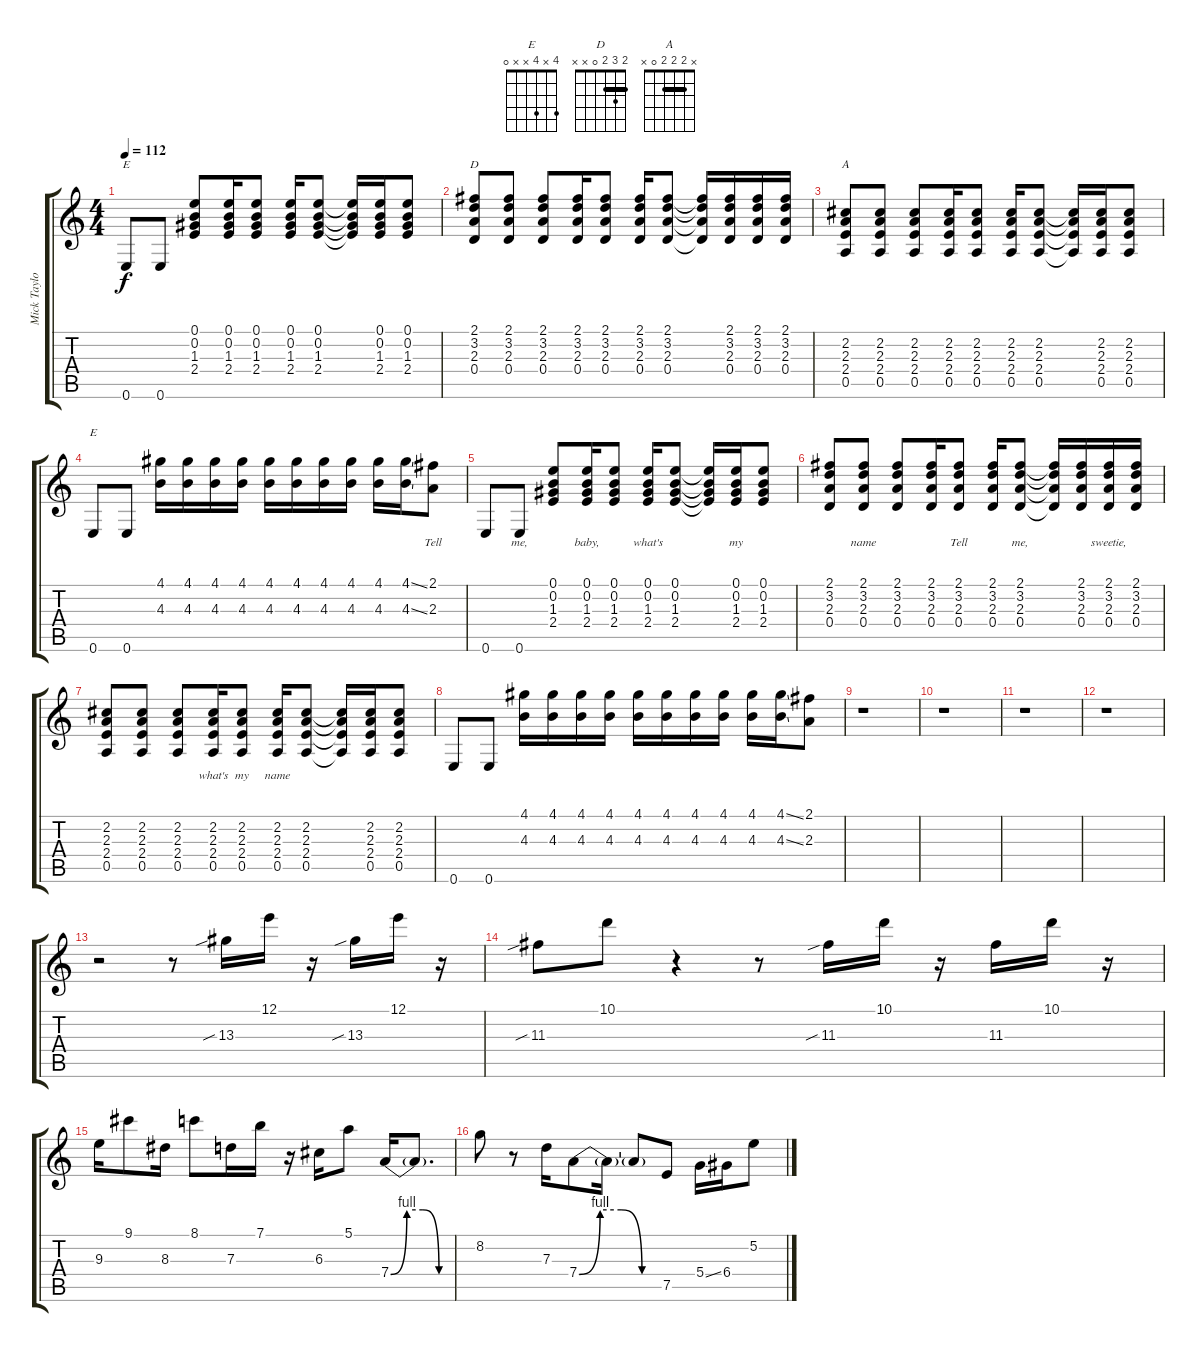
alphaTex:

\track ("Mick Taylor" "Mick Taylo") {instrument overdrivenguitar}
\staff {score tabs}
\tuning (E4 B3 G3 D3 A2 E2) {hide}
\chord ("E" 0 0 1 2 2 0)
\chord ("D" 2 3 2 0 x x) {barre 2}
\chord ("A" x 2 2 2 0 x) {barre 2}
\chord ("E" 4 x 4 x x 0)
\ts (4 4)
\tempo 112
\clef g2
\ks c
0.6.8{ch "E" lyrics (0 "") lyrics (1 "") lyrics (2 "") lyrics (3 "") lyrics (4 "") dy f} 0.6.8{lyrics (0 "") lyrics (1 "") lyrics (2 "") lyrics (3 "") lyrics (4 "")} (0.1 0.2 1.3 2.4).8{lyrics (0 "") lyrics (1 "") lyrics (2 "") lyrics (3 "") lyrics (4 "")} (0.1 0.2 1.3 2.4).16{lyrics (0 "") lyrics (1 "") lyrics (2 "") lyrics (3 "") lyrics (4 "")} (0.1 0.2 1.3 2.4).8{lyrics (0 "") lyrics (1 "") lyrics (2 "") lyrics (3 "") lyrics (4 "")} (0.1 0.2 1.3 2.4).16{lyrics (0 "") lyrics (1 "") lyrics (2 "") lyrics (3 "") lyrics (4 "")} (0.1 0.2 1.3 2.4).8{lyrics (0 "") lyrics (1 "") lyrics (2 "") lyrics (3 "") lyrics (4 "")} (0.1{t} 0.2{t} 1.3{t} 2.4{t}).16{lyrics (0 "") lyrics (1 "") lyrics (2 "") lyrics (3 "") lyrics (4 "")} (0.1 0.2 1.3 2.4).16{lyrics (0 "") lyrics (1 "") lyrics (2 "") lyrics (3 "") lyrics (4 "")} (0.1 0.2 1.3 2.4).8{lyrics (0 "") lyrics (1 "") lyrics (2 "") lyrics (3 "") lyrics (4 "")} |
(2.1 3.2 2.3 0.4).8{ch "D" lyrics (0 "") lyrics (1 "") lyrics (2 "") lyrics (3 "") lyrics (4 "")} (2.1 3.2 2.3 0.4).8{lyrics (0 "") lyrics (1 "") lyrics (2 "") lyrics (3 "") lyrics (4 "")} (2.1 3.2 2.3 0.4).8{lyrics (0 "") lyrics (1 "") lyrics (2 "") lyrics (3 "") lyrics (4 "")} (2.1 3.2 2.3 0.4).16{lyrics (0 "") lyrics (1 "") lyrics (2 "") lyrics (3 "") lyrics (4 "")} (2.1 3.2 2.3 0.4).8{lyrics (0 "") lyrics (1 "") lyrics (2 "") lyrics (3 "") lyrics (4 "")} (2.1 3.2 2.3 0.4).16{lyrics (0 "") lyrics (1 "") lyrics (2 "") lyrics (3 "") lyrics (4 "")} (2.1 3.2 2.3 0.4).8{lyrics (0 "") lyrics (1 "") lyrics (2 "") lyrics (3 "") lyrics (4 "")} (2.1{t} 3.2{t} 2.3{t} 0.4{t}).16{lyrics (0 "") lyrics (1 "") lyrics (2 "") lyrics (3 "") lyrics (4 "")} (2.1 3.2 2.3 0.4).16{lyrics (0 "") lyrics (1 "") lyrics (2 "") lyrics (3 "") lyrics (4 "")} (2.1 3.2 2.3 0.4).16{lyrics (0 "") lyrics (1 "") lyrics (2 "") lyrics (3 "") lyrics (4 "")} (2.1 3.2 2.3 0.4).16{lyrics (0 "") lyrics (1 "") lyrics (2 "") lyrics (3 "") lyrics (4 "")} |
(2.2 2.3 2.4 0.5).8{ch "A" lyrics (0 "") lyrics (1 "") lyrics (2 "") lyrics (3 "") lyrics (4 "")} (2.2 2.3 2.4 0.5).8{lyrics (0 "") lyrics (1 "") lyrics (2 "") lyrics (3 "") lyrics (4 "")} (2.2 2.3 2.4 0.5).8{lyrics (0 "") lyrics (1 "") lyrics (2 "") lyrics (3 "") lyrics (4 "")} (2.2 2.3 2.4 0.5).16{lyrics (0 "") lyrics (1 "") lyrics (2 "") lyrics (3 "") lyrics (4 "")} (2.2 2.3 2.4 0.5).8{lyrics (0 "") lyrics (1 "") lyrics (2 "") lyrics (3 "") lyrics (4 "")} (2.2 2.3 2.4 0.5).16{lyrics (0 "") lyrics (1 "") lyrics (2 "") lyrics (3 "") lyrics (4 "")} (2.2 2.3 2.4 0.5).8{lyrics (0 "") lyrics (1 "") lyrics (2 "") lyrics (3 "") lyrics (4 "")} (2.2{t} 2.3{t} 2.4{t} 0.5{t}).16{lyrics (0 "") lyrics (1 "") lyrics (2 "") lyrics (3 "") lyrics (4 "")} (2.2 2.3 2.4 0.5).16{lyrics (0 "") lyrics (1 "") lyrics (2 "") lyrics (3 "") lyrics (4 "")} (2.2 2.3 2.4 0.5).8{lyrics (0 "") lyrics (1 "") lyrics (2 "") lyrics (3 "") lyrics (4 "")} |
0.6.8{ch "E" lyrics (0 "") lyrics (1 "") lyrics (2 "") lyrics (3 "") lyrics (4 "")} 0.6.8{lyrics (0 "") lyrics (1 "") lyrics (2 "") lyrics (3 "") lyrics (4 "")} (4.1 4.3).16{lyrics (0 "") lyrics (1 "") lyrics (2 "") lyrics (3 "") lyrics (4 "")} (4.1 4.3).16{lyrics (0 "") lyrics (1 "") lyrics (2 "") lyrics (3 "") lyrics (4 "")} (4.1 4.3).16{lyrics (0 "") lyrics (1 "") lyrics (2 "") lyrics (3 "") lyrics (4 "")} (4.1 4.3).16{lyrics (0 "") lyrics (1 "") lyrics (2 "") lyrics (3 "") lyrics (4 "")} (4.1 4.3).16{lyrics (0 "") lyrics (1 "") lyrics (2 "") lyrics (3 "") lyrics (4 "")} (4.1 4.3).16{lyrics (0 "") lyrics (1 "") lyrics (2 "") lyrics (3 "") lyrics (4 "")} (4.1 4.3).16{lyrics (0 "") lyrics (1 "") lyrics (2 "") lyrics (3 "") lyrics (4 "")} (4.1 4.3).16{lyrics (0 "") lyrics (1 "") lyrics (2 "") lyrics (3 "") lyrics (4 "")} (4.1 4.3).16{lyrics (0 "") lyrics (1 "") lyrics (2 "") lyrics (3 "") lyrics (4 "")} (4.1{ss} 4.3{ss}).16{lyrics (0 "") lyrics (1 "") lyrics (2 "") lyrics (3 "") lyrics (4 "")} (2.1 2.3).8{lyrics (0 "Tell") lyrics (1 "") lyrics (2 "") lyrics (3 "") lyrics (4 "")} |
0.6.8{lyrics (0 "") lyrics (1 "") lyrics (2 "") lyrics (3 "") lyrics (4 "")} 0.6.8{lyrics (0 "me,") lyrics (1 "") lyrics (2 "") lyrics (3 "") lyrics (4 "")} (0.1 0.2 1.3 2.4).8{lyrics (0 "") lyrics (1 "") lyrics (2 "") lyrics (3 "") lyrics (4 "")} (0.1 0.2 1.3 2.4).16{lyrics (0 "baby,") lyrics (1 "") lyrics (2 "") lyrics (3 "") lyrics (4 "")} (0.1 0.2 1.3 2.4).8{lyrics (0 "") lyrics (1 "") lyrics (2 "") lyrics (3 "") lyrics (4 "")} (0.1 0.2 1.3 2.4).16{lyrics (0 "what's") lyrics (1 "") lyrics (2 "") lyrics (3 "") lyrics (4 "")} (0.1 0.2 1.3 2.4).8{lyrics (0 "") lyrics (1 "") lyrics (2 "") lyrics (3 "") lyrics (4 "")} (0.1{t} 0.2{t} 1.3{t} 2.4{t}).16{lyrics (0 "") lyrics (1 "") lyrics (2 "") lyrics (3 "") lyrics (4 "")} (0.1 0.2 1.3 2.4).16{lyrics (0 "my") lyrics (1 "") lyrics (2 "") lyrics (3 "") lyrics (4 "")} (0.1 0.2 1.3 2.4).8{lyrics (0 "") lyrics (1 "") lyrics (2 "") lyrics (3 "") lyrics (4 "")} |
(2.1 3.2 2.3 0.4).8{lyrics (0 "") lyrics (1 "") lyrics (2 "") lyrics (3 "") lyrics (4 "")} (2.1 3.2 2.3 0.4).8{lyrics (0 "name") lyrics (1 "") lyrics (2 "") lyrics (3 "") lyrics (4 "")} (2.1 3.2 2.3 0.4).8{lyrics (0 "") lyrics (1 "") lyrics (2 "") lyrics (3 "") lyrics (4 "")} (2.1 3.2 2.3 0.4).16{lyrics (0 "") lyrics (1 "") lyrics (2 "") lyrics (3 "") lyrics (4 "")} (2.1 3.2 2.3 0.4).8{lyrics (0 "Tell") lyrics (1 "") lyrics (2 "") lyrics (3 "") lyrics (4 "")} (2.1 3.2 2.3 0.4).16{lyrics (0 "") lyrics (1 "") lyrics (2 "") lyrics (3 "") lyrics (4 "")} (2.1 3.2 2.3 0.4).8{lyrics (0 "me,") lyrics (1 "") lyrics (2 "") lyrics (3 "") lyrics (4 "")} (2.1{t} 3.2{t} 2.3{t} 0.4{t}).16{lyrics (0 "") lyrics (1 "") lyrics (2 "") lyrics (3 "") lyrics (4 "")} (2.1 3.2 2.3 0.4).16{lyrics (0 "") lyrics (1 "") lyrics (2 "") lyrics (3 "") lyrics (4 "")} (2.1 3.2 2.3 0.4).16{lyrics (0 "sweetie,") lyrics (1 "") lyrics (2 "") lyrics (3 "") lyrics (4 "")} (2.1 3.2 2.3 0.4).16{lyrics (0 "") lyrics (1 "") lyrics (2 "") lyrics (3 "") lyrics (4 "")} |
(2.2 2.3 2.4 0.5).8{lyrics (0 "") lyrics (1 "") lyrics (2 "") lyrics (3 "") lyrics (4 "")} (2.2 2.3 2.4 0.5).8{lyrics (0 "") lyrics (1 "") lyrics (2 "") lyrics (3 "") lyrics (4 "")} (2.2 2.3 2.4 0.5).8{lyrics (0 "") lyrics (1 "") lyrics (2 "") lyrics (3 "") lyrics (4 "")} (2.2 2.3 2.4 0.5).16{lyrics (0 "what's") lyrics (1 "") lyrics (2 "") lyrics (3 "") lyrics (4 "")} (2.2 2.3 2.4 0.5).8{lyrics (0 "my") lyrics (1 "") lyrics (2 "") lyrics (3 "") lyrics (4 "")} (2.2 2.3 2.4 0.5).16{lyrics (0 "name") lyrics (1 "") lyrics (2 "") lyrics (3 "") lyrics (4 "")} (2.2 2.3 2.4 0.5).8 (2.2{t} 2.3{t} 2.4{t} 0.5{t}).16 (2.2 2.3 2.4 0.5).16 (2.2 2.3 2.4 0.5).8 |
0.6.8 0.6.8 (4.1 4.3).16 (4.1 4.3).16 (4.1 4.3).16 (4.1 4.3).16 (4.1 4.3).16 (4.1 4.3).16 (4.1 4.3).16 (4.1 4.3).16 (4.1 4.3).16 (4.1{ss} 4.3{ss}).16 (2.1 2.3).8 |
r.1 |
r.1 |
r.1 |
r.1 |
r.2{volume 13} r.8 13.3{sib}.16 12.1.16 r.16 13.3{sib}.16 12.1.16 r.16 |
11.3{sib}.8 10.1.8 r.4 r.8 11.3{sib}.16 10.1.16 r.16 11.3.16 10.1.16 r.16 |
9.3.16 9.1.8 8.3.16 8.1.8 7.3.16 7.1.16 r.16 6.3.16 5.1.8 7.4{be (custom 0 0 15 4 30 4 45 0 60 0)}.16 7.4{t}.8{d} |
8.2.8 r.8 7.3.16 7.4{be (custom 0 0 15 4 30 4 45 0 60 0)}.8 7.4{t}.16 7.4{t}.8 7.5.8 5.4{ss}.16 6.4.16 5.2.8
